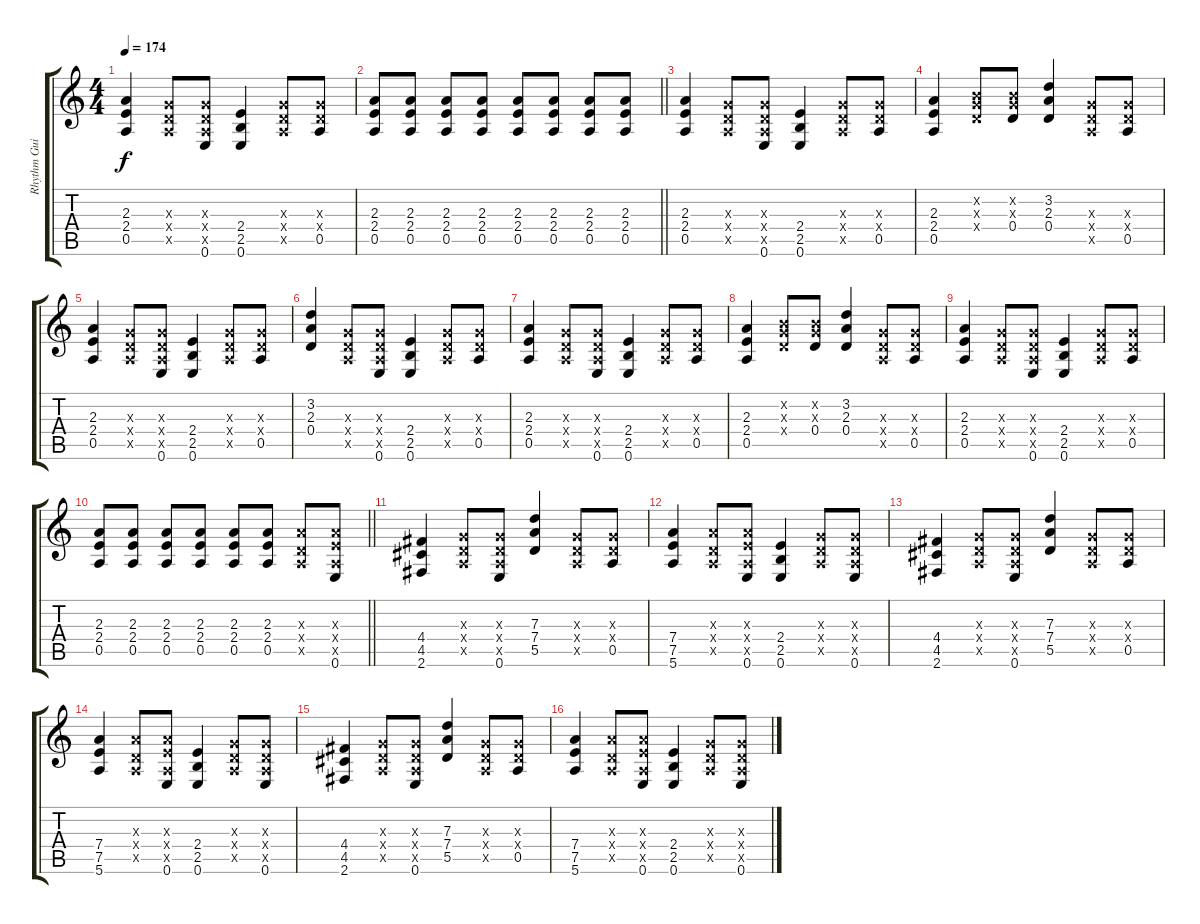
\track ("Rhythm Guitar" "Rhythm Gui") {instrument distortionguitar}
\staff {score tabs}
\tuning (E4 B3 G3 D3 A2 E2) {hide}
\ts (4 4)
\tempo 174
\clef g2
\ks c
(2.3 2.4 0.5).4{dy f} (0.3{x} 0.4{x} 0.5{x}).8 (0.3{x} 0.4{x} 0.5{x} 0.6).8 (2.4 2.5 0.6).4 (0.3{x} 0.4{x} 0.5{x}).8 (0.3{x} 0.4{x} 0.5).8 |
\barLineRight lightlight
(2.3 2.4 0.5).8 (2.3 2.4 0.5).8 (2.3 2.4 0.5).8 (2.3 2.4 0.5).8 (2.3 2.4 0.5).8 (2.3 2.4 0.5).8 (2.3 2.4 0.5).8 (2.3 2.4 0.5).8 |
(2.3 2.4 0.5).4 (0.3{x} 0.4{x} 0.5{x}).8 (0.3{x} 0.4{x} 0.5{x} 0.6).8 (2.4 2.5 0.6).4 (0.3{x} 0.4{x} 0.5{x}).8 (0.3{x} 0.4{x} 0.5).8 |
(2.3 2.4 0.5).4 (0.2{x} 0.3{x} 0.4{x}).8 (0.2{x} 0.3{x} 0.4).8 (3.2 2.3 0.4).4 (0.3{x} 0.4{x} 0.5{x}).8 (0.3{x} 0.4{x} 0.5).8 |
(2.3 2.4 0.5).4 (0.3{x} 0.4{x} 0.5{x}).8 (0.3{x} 0.4{x} 0.5{x} 0.6).8 (2.4 2.5 0.6).4 (0.3{x} 0.4{x} 0.5{x}).8 (0.3{x} 0.4{x} 0.5).8 |
(3.2 2.3 0.4).4 (0.3{x} 0.4{x} 0.5{x}).8 (0.3{x} 0.4{x} 0.5{x} 0.6).8 (2.4 2.5 0.6).4 (0.3{x} 0.4{x} 0.5{x}).8 (0.3{x} 0.4{x} 0.5).8 |
(2.3 2.4 0.5).4 (0.3{x} 0.4{x} 0.5{x}).8 (0.3{x} 0.4{x} 0.5{x} 0.6).8 (2.4 2.5 0.6).4 (0.3{x} 0.4{x} 0.5{x}).8 (0.3{x} 0.4{x} 0.5).8 |
(2.3 2.4 0.5).4 (0.2{x} 0.3{x} 0.4{x}).8 (0.2{x} 0.3{x} 0.4).8 (3.2 2.3 0.4).4 (0.3{x} 0.4{x} 0.5{x}).8 (0.3{x} 0.4{x} 0.5).8 |
(2.3 2.4 0.5).4 (0.3{x} 0.4{x} 0.5{x}).8 (0.3{x} 0.4{x} 0.5{x} 0.6).8 (2.4 2.5 0.6).4 (0.3{x} 0.4{x} 0.5{x}).8 (0.3{x} 0.4{x} 0.5).8 |
\barLineRight lightlight
(2.3 2.4 0.5).8 (2.3 2.4 0.5).8 (2.3 2.4 0.5).8 (2.3 2.4 0.5).8 (2.3 2.4 0.5).8 (2.3 2.4 0.5).8 (2.3{x} 0.4{x} 0.5{x}).8 (2.3{x} 2.4{x} 0.5{x} 0.6).8 |
(4.4 4.5 2.6).4 (0.3{x} 0.4{x} 0.5{x}).8 (0.3{x} 0.4{x} 0.5{x} 0.6).8 (7.3 7.4 5.5).4 (0.3{x} 0.4{x} 0.5{x}).8 (0.3{x} 0.4{x} 0.5).8 |
(7.4 7.5 5.6).4 (2.3{x} 0.4{x} 0.5{x}).8 (2.3{x} 2.4{x} 0.5{x} 0.6).8 (2.4 2.5 0.6).4 (0.3{x} 0.4{x} 0.5{x}).8 (0.3{x} 0.4{x} 0.5{x} 0.6).8 |
(4.4 4.5 2.6).4 (0.3{x} 0.4{x} 0.5{x}).8 (0.3{x} 0.4{x} 0.5{x} 0.6).8 (7.3 7.4 5.5).4 (0.3{x} 0.4{x} 0.5{x}).8 (0.3{x} 0.4{x} 0.5).8 |
(7.4 7.5 5.6).4 (2.3{x} 0.4{x} 0.5{x}).8 (2.3{x} 2.4{x} 0.5{x} 0.6).8 (2.4 2.5 0.6).4 (0.3{x} 0.4{x} 0.5{x}).8 (0.3{x} 0.4{x} 0.5{x} 0.6).8 |
(4.4 4.5 2.6).4 (0.3{x} 0.4{x} 0.5{x}).8 (0.3{x} 0.4{x} 0.5{x} 0.6).8 (7.3 7.4 5.5).4 (0.3{x} 0.4{x} 0.5{x}).8 (0.3{x} 0.4{x} 0.5).8 |
(7.4 7.5 5.6).4 (2.3{x} 0.4{x} 0.5{x}).8 (2.3{x} 2.4{x} 0.5{x} 0.6).8 (2.4 2.5 0.6).4 (0.3{x} 0.4{x} 0.5{x}).8 (0.3{x} 0.4{x} 0.5{x} 0.6).8
